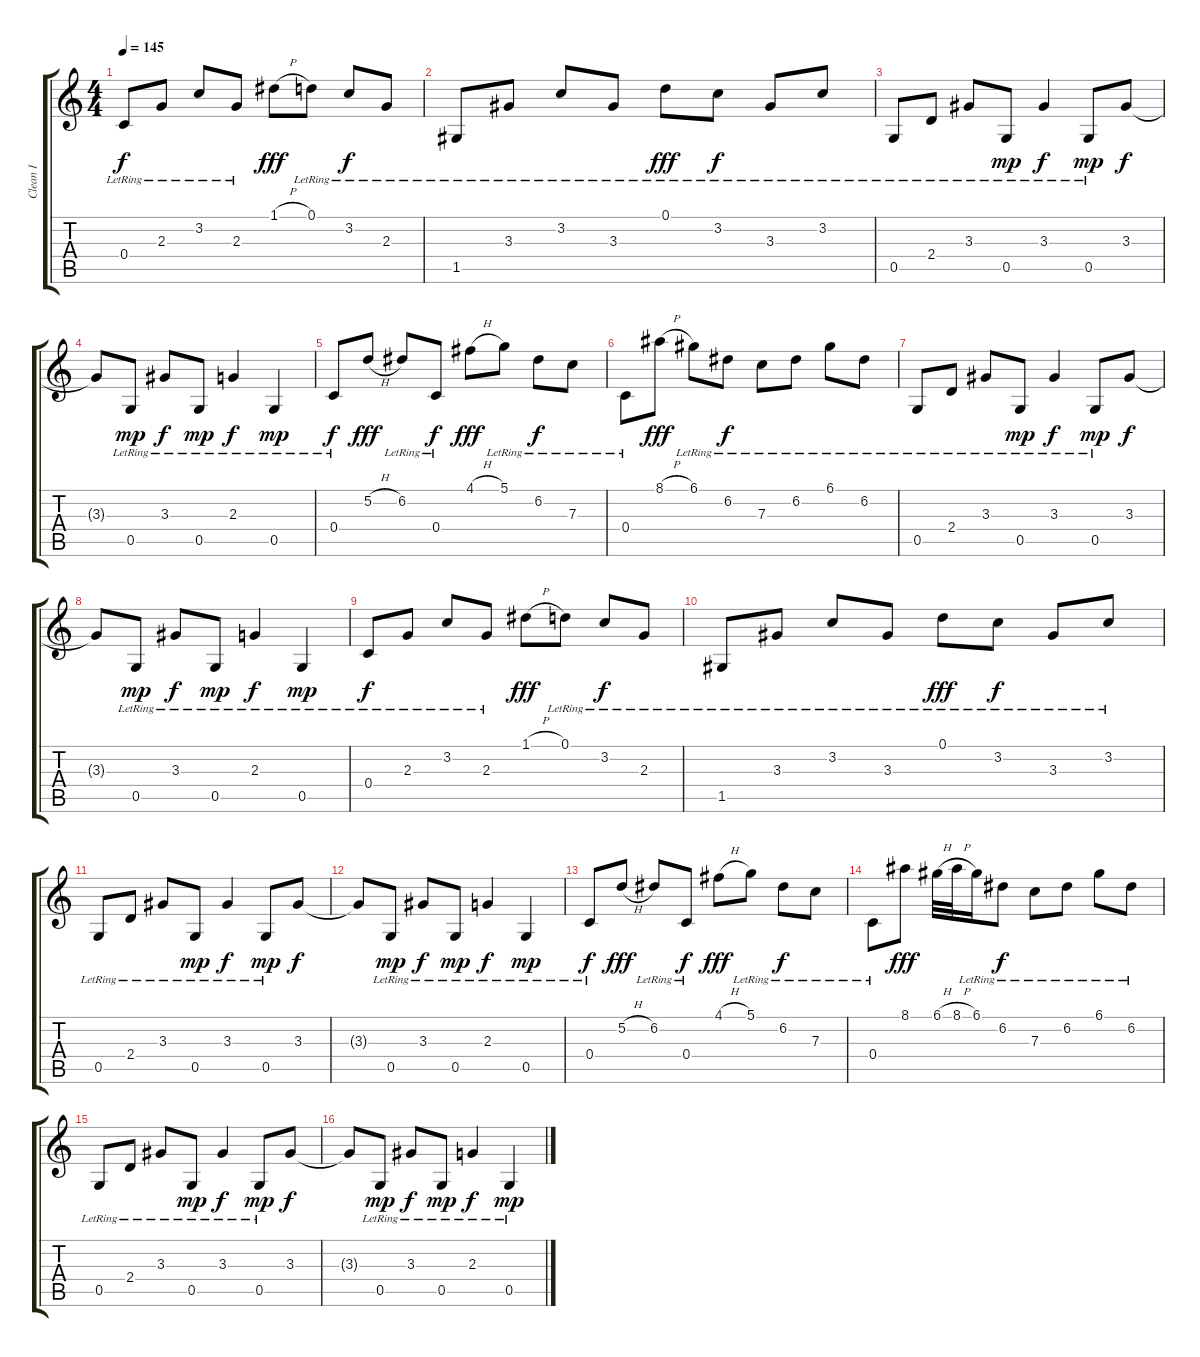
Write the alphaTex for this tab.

\track ("Clean I" "Clean I") {instrument electricguitarclean}
\staff {score tabs}
\tuning (D4 A3 F3 C3 G2 C2) {hide}
\ts (4 4)
\tempo 145
\clef g2
\ks c
0.4{lr}.8{dy f} 2.3{lr}.8 3.2{lr}.8 2.3{lr}.8 1.1{h}.8{dy fff} 0.1{lr}.8 3.2{lr}.8{dy f} 2.3{lr}.8 |
1.5{lr}.8 3.3{lr}.8 3.2{lr}.8 3.3{lr}.8 0.1{lr}.8{dy fff} 3.2{lr}.8{dy f} 3.3{lr}.8 3.2{lr}.8 |
0.5{lr}.8 2.4{lr}.8 3.3{lr}.8 0.5{lr}.8{dy mp} 3.3{lr}.4{dy f} 0.5{lr}.8{dy mp} 3.3.8{dy f} |
3.3{t}.8 0.5{lr}.8{dy mp} 3.3{lr}.8{dy f} 0.5{lr}.8{dy mp} 2.3{lr}.4{dy f} 0.5{lr}.4{dy mp} |
0.4{lr}.8{dy f} 5.2{h}.8{dy fff} 6.2{lr}.8 0.4{lr}.8{dy f} 4.1{h}.8{dy fff} 5.1{lr}.8 6.2{lr}.8{dy f} 7.3{lr}.8 |
0.4{lr}.8 8.1{h}.8{dy fff} 6.1{lr}.8 6.2{lr}.8{dy f} 7.3{lr}.8 6.2{lr}.8 6.1{lr}.8 6.2{lr}.8 |
0.5{lr}.8 2.4{lr}.8 3.3{lr}.8 0.5{lr}.8{dy mp} 3.3{lr}.4{dy f} 0.5{lr}.8{dy mp} 3.3.8{dy f} |
3.3{t}.8 0.5{lr}.8{dy mp} 3.3{lr}.8{dy f} 0.5{lr}.8{dy mp} 2.3{lr}.4{dy f} 0.5{lr}.4{dy mp} |
0.4{lr}.8{dy f} 2.3{lr}.8 3.2{lr}.8 2.3{lr}.8 1.1{h}.8{dy fff} 0.1{lr}.8 3.2{lr}.8{dy f} 2.3{lr}.8 |
1.5{lr}.8 3.3{lr}.8 3.2{lr}.8 3.3{lr}.8 0.1{lr}.8{dy fff} 3.2{lr}.8{dy f} 3.3{lr}.8 3.2{lr}.8 |
0.5{lr}.8 2.4{lr}.8 3.3{lr}.8 0.5{lr}.8{dy mp} 3.3{lr}.4{dy f} 0.5{lr}.8{dy mp} 3.3.8{dy f} |
3.3{t}.8 0.5{lr}.8{dy mp} 3.3{lr}.8{dy f} 0.5{lr}.8{dy mp} 2.3{lr}.4{dy f} 0.5{lr}.4{dy mp} |
0.4{lr}.8{dy f} 5.2{h}.8{dy fff} 6.2{lr}.8 0.4{lr}.8{dy f} 4.1{h}.8{dy fff} 5.1{lr}.8 6.2{lr}.8{dy f} 7.3{lr}.8 |
0.4{lr}.8 8.1.8{dy fff} 6.1{h}.32 8.1{h}.32 6.1{lr}.16 6.2{lr}.8{dy f} 7.3{lr}.8 6.2{lr}.8 6.1{lr}.8 6.2{lr}.8 |
0.5{lr}.8 2.4{lr}.8 3.3{lr}.8 0.5{lr}.8{dy mp} 3.3{lr}.4{dy f} 0.5{lr}.8{dy mp} 3.3.8{dy f} |
3.3{t}.8 0.5{lr}.8{dy mp} 3.3{lr}.8{dy f} 0.5{lr}.8{dy mp} 2.3{lr}.4{dy f} 0.5{lr}.4{dy mp}
